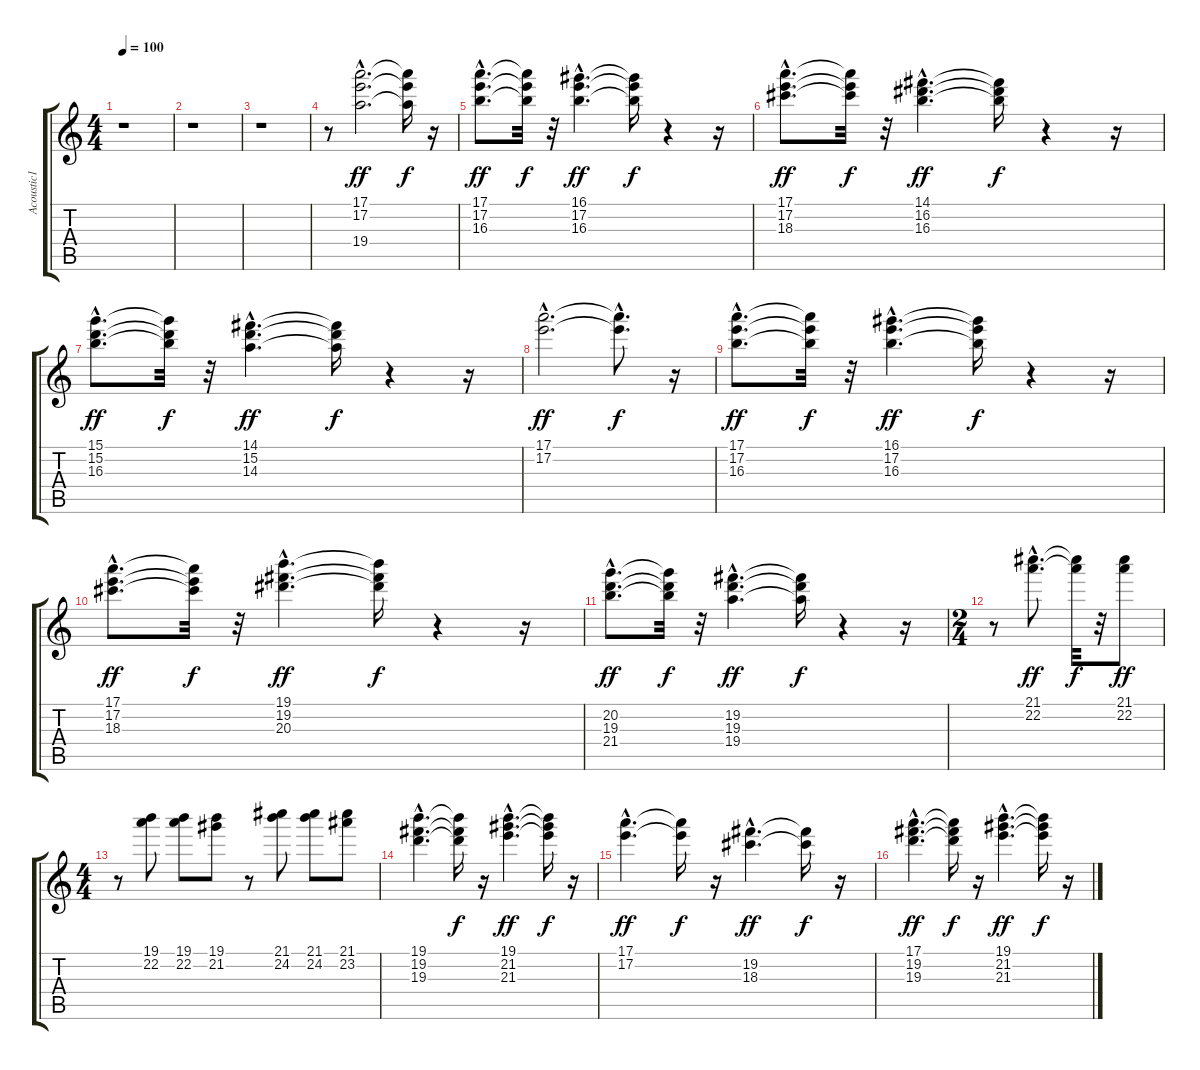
\track ("Acoustic1" "Acoustic1") {instrument acousticguitarsteel}
\staff {score tabs}
\tuning (E4 B3 G3 D3 A2 E2) {hide}
\ts (4 4)
\tempo 100
\clef g2
\ks c
r.1{dy f} |
r.1 |
r.1 |
r.8 (17.1{hac} 17.2{hac} 19.4{hac}).2{d dy ff instrument drawbarorgan} (17.1{t} 17.2{t} 19.4{t}).16{dy f} r.16 |
(17.1{hac} 17.2{hac} 16.3{hac}).8{d dy ff} (17.1{t} 17.2{t} 16.3{t}).32{dy f} r.32 (16.1{hac} 17.2{hac} 16.3{hac}).4{d dy ff} (16.1{t} 17.2{t} 16.3{t}).16{dy f} r.4 r.16 |
(17.1{hac} 17.2{hac} 18.3{hac}).8{d dy ff} (17.1{t} 17.2{t} 18.3{t}).32{dy f} r.32 (14.1{hac} 16.2{hac} 16.3{hac}).4{d dy ff} (14.1{t} 16.2{t} 16.3{t}).16{dy f} r.4 r.16 |
(15.1{hac} 15.2{hac} 16.3{hac}).8{d dy ff} (15.1{t} 15.2{t} 16.3{t}).32{dy f} r.32 (14.1{hac} 15.2{hac} 14.3{hac}).4{d dy ff} (14.1{t} 15.2{t} 14.3{t}).16{dy f} r.4 r.16 |
(17.1{hac} 17.2{hac}).2{d dy ff} (17.1{hac t} 17.2{hac t}).8{d dy f} r.16 |
(17.1{hac} 17.2{hac} 16.3{hac}).8{d dy ff} (17.1{t} 17.2{t} 16.3{t}).32{dy f} r.32 (16.1{hac} 17.2{hac} 16.3{hac}).4{d dy ff} (16.1{t} 17.2{t} 16.3{t}).16{dy f} r.4 r.16 |
(17.1{hac} 17.2{hac} 18.3{hac}).8{d dy ff} (17.1{t} 17.2{t} 18.3{t}).32{dy f} r.32 (19.1{hac} 19.2{hac} 20.3{hac}).4{d dy ff} (19.1{t} 19.2{t} 20.3{t}).16{dy f} r.4 r.16 |
(20.2{hac} 19.3{hac} 21.4{hac}).8{d dy ff} (20.2{t} 19.3{t} 21.4{t}).32{dy f} r.32 (19.2{hac} 19.3{hac} 19.4{hac}).4{d dy ff} (19.2{t} 19.3{t} 19.4{t}).16{dy f} r.4 r.16 |
\ts (2 4)
r.8 (21.1{hac} 22.2{hac}).8{d dy ff} (21.1{t} 22.2{t}).32{dy f} r.32 (21.1 22.2).8{dy ff} |
\ts (4 4)
r.8 (19.1 22.2).8 (19.1 22.2).8 (19.1 21.2).8 r.8 (21.1 24.2).8 (21.1 24.2).8 (21.1 23.2).8 |
(19.1{hac} 19.2{hac} 19.3{hac}).4{d} (19.1{t} 19.2{t} 19.3{t}).16{dy f} r.16 (19.1{hac} 21.2{hac} 21.3{hac}).4{d dy ff} (19.1{t} 21.2{t} 21.3{t}).16{dy f} r.16 |
(17.1{hac} 17.2{hac}).4{d dy ff} (17.1{t} 17.2{t}).16{dy f} r.16 (19.2{hac} 18.3{hac}).4{d dy ff} (19.2{t} 18.3{t}).16{dy f} r.16 |
(17.1{hac} 19.2{hac} 19.3{hac}).4{d dy ff} (17.1{t} 19.2{t} 19.3{t}).16{dy f} r.16 (19.1{hac} 21.2{hac} 21.3{hac}).4{d dy ff} (19.1{t} 21.2{t} 21.3{t}).16{dy f} r.16
